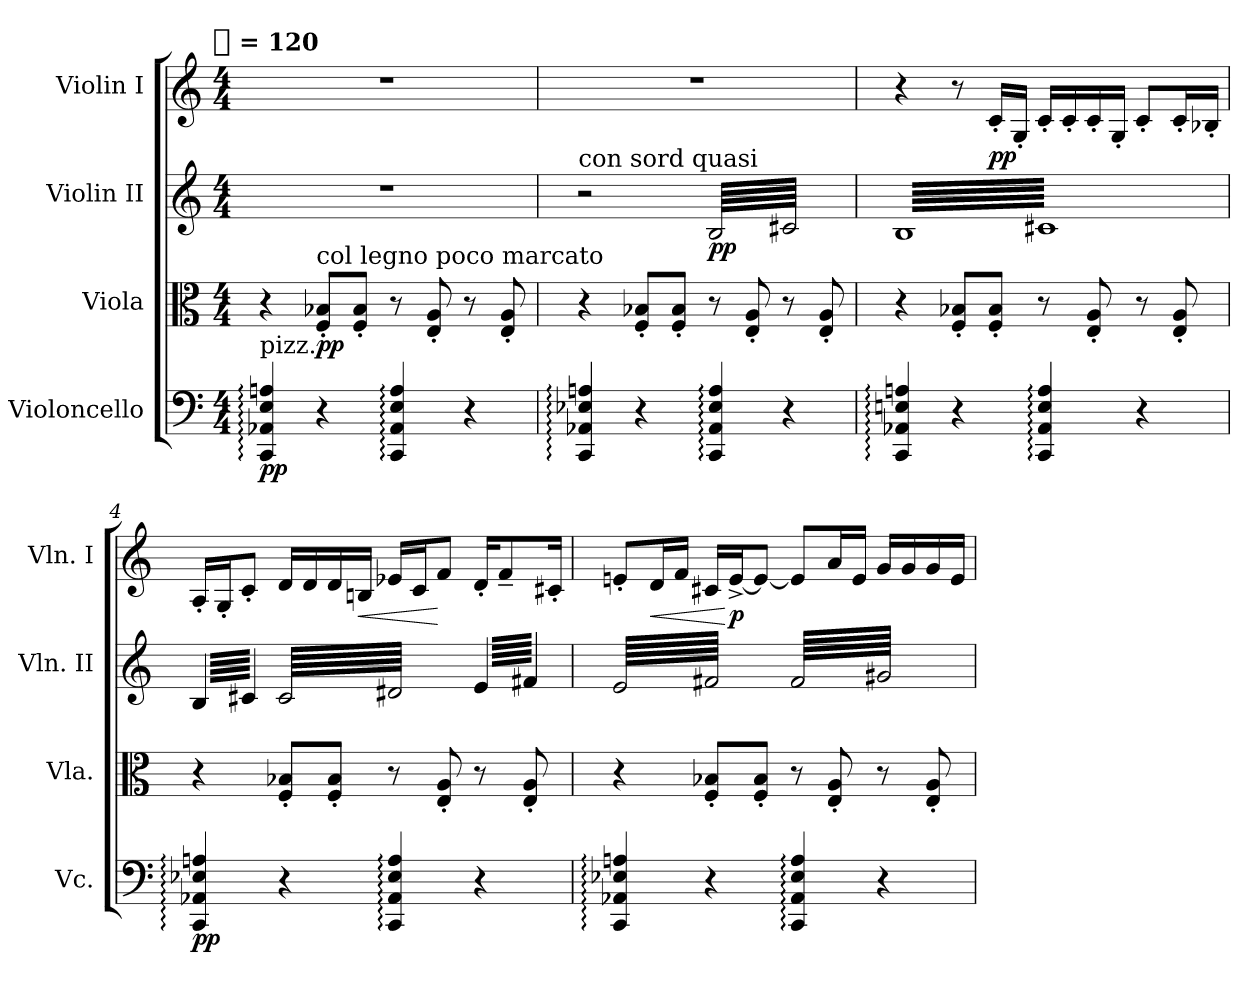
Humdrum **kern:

**kern	**dynam	**kern	**dynam	**kern	**dynam	**kern	**dynam
*part4	*part4	*part3	*part3	*part2	*part2	*part1	*part1
*staff4	*staff4	*staff3	*staff3	*staff2	*staff2	*staff1	*staff1
*I"Violoncello	*	*I"Viola	*	*I"Violin II	*	*I"Violin I	*
*I'Vc.	*	*I'Vla.	*	*I'Vln. II	*	*I'Vln. I	*
*clefF4	*	*clefC3	*	*clefG2	*	*clefG2	*
*k[]	*	*k[]	*	*k[]	*	*k[]	*
*C:	*	*C:	*	*C:	*	*C:	*
!!LO:TX:omd:t=[quarter] = 120
*M4/4	*	*M4/4	*	*M4/4	*	*M4/4	*
*MM120	*	*MM120	*	*MM120	*	*MM120	*
=1	=1	=1	=1	=1	=1	=1	=1
!LO:TX:a:t=pizz.	!	!	!	!	!	!	!
4CC: 4AA-X: 4E: 4An:	pp	4r	.	1r	.	1r	.
!	!	!LO:TX:a:t=col legno poco marcato	!	!	!	!	!
4r	.	8F' 8B-X'L	pp	.	.	.	.
.	.	8F' 8B-'J	.	.	.	.	.
4CC: 4AA-: 4E: 4A:	.	8r	.	.	.	.	.
.	.	8E' 8A'	.	.	.	.	.
4r	.	8r	.	.	.	.	.
.	.	8E' 8A'	.	.	.	.	.
=2	=2	=2	=2	=2	=2	=2	=2
!	!	!	!	!LO:TX:a:t=con sord quasi	!	!	!
4CC: 4AA-X: 4E-X: 4An:	.	4r	.	2r	.	1r	.
4r	.	8F' 8B-X'L	.	.	.	.	.
.	.	8F' 8B-'J	.	.	.	.	.
*	*	*	*	*tremolo	*	*	*
4CC: 4AA-: 4E-: 4A:	.	8r	.	64BLLLL	pp	.	.
.	.	.	.	64c#X	.	.	.
.	.	.	.	64B	.	.	.
.	.	.	.	64c#X	.	.	.
.	.	.	.	64B	.	.	.
.	.	.	.	64c#X	.	.	.
.	.	.	.	64B	.	.	.
.	.	.	.	64c#X	.	.	.
.	.	8E' 8A'	.	64B	.	.	.
.	.	.	.	64c#X	.	.	.
.	.	.	.	64B	.	.	.
.	.	.	.	64c#X	.	.	.
.	.	.	.	64B	.	.	.
.	.	.	.	64c#X	.	.	.
.	.	.	.	64B	.	.	.
.	.	.	.	64c#X	.	.	.
4r	.	8r	.	64B	.	.	.
.	.	.	.	64c#X	.	.	.
.	.	.	.	64B	.	.	.
.	.	.	.	64c#X	.	.	.
.	.	.	.	64B	.	.	.
.	.	.	.	64c#X	.	.	.
.	.	.	.	64B	.	.	.
.	.	.	.	64c#X	.	.	.
.	.	8E' 8A'	.	64B	.	.	.
.	.	.	.	64c#X	.	.	.
.	.	.	.	64B	.	.	.
.	.	.	.	64c#X	.	.	.
.	.	.	.	64B	.	.	.
.	.	.	.	64c#X	.	.	.
.	.	.	.	64B	.	.	.
.	.	.	.	64c#XJJJJ	.	.	.
=3	=3	=3	=3	=3	=3	=3	=3
4CC: 4AA-X: 4En: 4An:	.	4r	.	64BLLLL	.	4r	.
.	.	.	.	64c#X	.	.	.
.	.	.	.	64B	.	.	.
.	.	.	.	64c#X	.	.	.
.	.	.	.	64B	.	.	.
.	.	.	.	64c#X	.	.	.
.	.	.	.	64B	.	.	.
.	.	.	.	64c#X	.	.	.
.	.	.	.	64B	.	.	.
.	.	.	.	64c#X	.	.	.
.	.	.	.	64B	.	.	.
.	.	.	.	64c#X	.	.	.
.	.	.	.	64B	.	.	.
.	.	.	.	64c#X	.	.	.
.	.	.	.	64B	.	.	.
.	.	.	.	64c#X	.	.	.
4r	.	8F' 8B-X'L	.	64B	.	8r	.
.	.	.	.	64c#X	.	.	.
.	.	.	.	64B	.	.	.
.	.	.	.	64c#X	.	.	.
.	.	.	.	64B	.	.	.
.	.	.	.	64c#X	.	.	.
.	.	.	.	64B	.	.	.
.	.	.	.	64c#X	.	.	.
.	.	8F' 8B-'J	.	64B	.	16c'LL	pp
.	.	.	.	64c#X	.	.	.
.	.	.	.	64B	.	.	.
.	.	.	.	64c#X	.	.	.
.	.	.	.	64B	.	16G'JJ	.
.	.	.	.	64c#X	.	.	.
.	.	.	.	64B	.	.	.
.	.	.	.	64c#X	.	.	.
4CC: 4AA-: 4E: 4A:	.	8r	.	64B	.	16c'LL	.
.	.	.	.	64c#X	.	.	.
.	.	.	.	64B	.	.	.
.	.	.	.	64c#X	.	.	.
.	.	.	.	64B	.	16c'	.
.	.	.	.	64c#X	.	.	.
.	.	.	.	64B	.	.	.
.	.	.	.	64c#X	.	.	.
.	.	8E' 8A'	.	64B	.	16c'	.
.	.	.	.	64c#X	.	.	.
.	.	.	.	64B	.	.	.
.	.	.	.	64c#X	.	.	.
.	.	.	.	64B	.	16G'JJ	.
.	.	.	.	64c#X	.	.	.
.	.	.	.	64B	.	.	.
.	.	.	.	64c#X	.	.	.
4r	.	8r	.	64B	.	8c'L	.
.	.	.	.	64c#X	.	.	.
.	.	.	.	64B	.	.	.
.	.	.	.	64c#X	.	.	.
.	.	.	.	64B	.	.	.
.	.	.	.	64c#X	.	.	.
.	.	.	.	64B	.	.	.
.	.	.	.	64c#X	.	.	.
.	.	8E' 8A'	.	64B	.	16c'L	.
.	.	.	.	64c#X	.	.	.
.	.	.	.	64B	.	.	.
.	.	.	.	64c#X	.	.	.
.	.	.	.	64B	.	16B-X'JJ	.
.	.	.	.	64c#X	.	.	.
.	.	.	.	64B	.	.	.
.	.	.	.	64c#XJJJJ	.	.	.
=4	=4	=4	=4	=4	=4	=4	=4
4CC: 4AA-X: 4E-X: 4An:	pp	4r	.	64BLLLL	.	16A'LL	.
.	.	.	.	64c#X	.	.	.
.	.	.	.	64B	.	.	.
.	.	.	.	64c#X	.	.	.
.	.	.	.	64B	.	16G'J	.
.	.	.	.	64c#X	.	.	.
.	.	.	.	64B	.	.	.
.	.	.	.	64c#X	.	.	.
.	.	.	.	64B	.	8c'J	.
.	.	.	.	64c#X	.	.	.
.	.	.	.	64B	.	.	.
.	.	.	.	64c#X	.	.	.
.	.	.	.	64B	.	.	.
.	.	.	.	64c#X	.	.	.
.	.	.	.	64B	.	.	.
.	.	.	.	64c#XJJJJ	.	.	.
4r	.	8F' 8B-X'L	.	64c#LLLL	.	16dLL	.
.	.	.	.	64d#X	.	.	.
.	.	.	.	64c#	.	.	.
.	.	.	.	64d#X	.	.	.
.	.	.	.	64c#	.	16d	.
.	.	.	.	64d#X	.	.	.
.	.	.	.	64c#	.	.	.
.	.	.	.	64d#X	.	.	.
.	.	8F' 8B-'J	.	64c#	.	16d	.
.	.	.	.	64d#X	.	.	.
.	.	.	.	64c#	.	.	.
.	.	.	.	64d#X	.	.	.
!	!	!	!	!	!	!	!LO:HP:b
.	.	.	.	64c#	.	16BnJJ	<
.	.	.	.	64d#X	.	.	.
.	.	.	.	64c#	.	.	.
.	.	.	.	64d#X	.	.	.
4CC: 4AA-: 4E-: 4A:	.	8r	.	64c#	.	16e-XLL	.
.	.	.	.	64d#X	.	.	.
.	.	.	.	64c#	.	.	.
.	.	.	.	64d#X	.	.	.
.	.	.	.	64c#	.	16cJ	.
.	.	.	.	64d#X	.	.	.
.	.	.	.	64c#	.	.	.
.	.	.	.	64d#X	.	.	.
.	.	8E' 8A'	.	64c#	.	8fJ	[
.	.	.	.	64d#X	.	.	.
.	.	.	.	64c#	.	.	.
.	.	.	.	64d#X	.	.	.
.	.	.	.	64c#	.	.	.
.	.	.	.	64d#X	.	.	.
.	.	.	.	64c#	.	.	.
.	.	.	.	64d#XJJJJ	.	.	.
4r	.	8r	.	64eLLLL	.	16d'KL	.
.	.	.	.	64f#X	.	.	.
.	.	.	.	64e	.	.	.
.	.	.	.	64f#X	.	.	.
.	.	.	.	64e	.	8f~	.
.	.	.	.	64f#X	.	.	.
.	.	.	.	64e	.	.	.
.	.	.	.	64f#X	.	.	.
.	.	8E' 8A'	.	64e	.	.	.
.	.	.	.	64f#X	.	.	.
.	.	.	.	64e	.	.	.
.	.	.	.	64f#X	.	.	.
.	.	.	.	64e	.	16c#X'Jk	.
.	.	.	.	64f#X	.	.	.
.	.	.	.	64e	.	.	.
.	.	.	.	64f#XJJJJ	.	.	.
=5	=5	=5	=5	=5	=5	=5	=5
4CC: 4AA-X: 4E-X: 4An:	.	4r	.	64eLLLL	.	8en'L	.
.	.	.	.	64f#X	.	.	.
.	.	.	.	64e	.	.	.
.	.	.	.	64f#X	.	.	.
.	.	.	.	64e	.	.	.
.	.	.	.	64f#X	.	.	.
.	.	.	.	64e	.	.	.
.	.	.	.	64f#X	.	.	.
!	!	!	!	!	!	!	!LO:HP:b
.	.	.	.	64e	.	16dL	<
.	.	.	.	64f#X	.	.	.
.	.	.	.	64e	.	.	.
.	.	.	.	64f#X	.	.	.
.	.	.	.	64e	.	16fJJ	.
.	.	.	.	64f#X	.	.	.
.	.	.	.	64e	.	.	.
.	.	.	.	64f#X	.	.	.
4r	.	8F' 8B-X'L	.	64e	.	16c#XLL	.
.	.	.	.	64f#X	.	.	.
.	.	.	.	64e	.	.	.
.	.	.	.	64f#X	.	.	.
.	.	.	.	64e	.	[16e^J	[ p
.	.	.	.	64f#X	.	.	.
.	.	.	.	64e	.	.	.
.	.	.	.	64f#X	.	.	.
.	.	8F' 8B-'J	.	64e	.	8eJ_	.
.	.	.	.	64f#X	.	.	.
.	.	.	.	64e	.	.	.
.	.	.	.	64f#X	.	.	.
.	.	.	.	64e	.	.	.
.	.	.	.	64f#X	.	.	.
.	.	.	.	64e	.	.	.
.	.	.	.	64f#XJJJJ	.	.	.
4CC: 4AA-: 4E-: 4A:	.	8r	.	64f#LLLL	.	8eL]	.
.	.	.	.	64g#X	.	.	.
.	.	.	.	64f#	.	.	.
.	.	.	.	64g#X	.	.	.
.	.	.	.	64f#	.	.	.
.	.	.	.	64g#X	.	.	.
.	.	.	.	64f#	.	.	.
.	.	.	.	64g#X	.	.	.
.	.	8E' 8A'	.	64f#	.	16aL	.
.	.	.	.	64g#X	.	.	.
.	.	.	.	64f#	.	.	.
.	.	.	.	64g#X	.	.	.
.	.	.	.	64f#	.	16eJJ	.
.	.	.	.	64g#X	.	.	.
.	.	.	.	64f#	.	.	.
.	.	.	.	64g#X	.	.	.
4r	.	8r	.	64f#	.	16gLL	.
.	.	.	.	64g#X	.	.	.
.	.	.	.	64f#	.	.	.
.	.	.	.	64g#X	.	.	.
.	.	.	.	64f#	.	16g	.
.	.	.	.	64g#X	.	.	.
.	.	.	.	64f#	.	.	.
.	.	.	.	64g#X	.	.	.
.	.	8E' 8A'	.	64f#	.	16g	.
.	.	.	.	64g#X	.	.	.
.	.	.	.	64f#	.	.	.
.	.	.	.	64g#X	.	.	.
.	.	.	.	64f#	.	16eJJ	.
.	.	.	.	64g#X	.	.	.
.	.	.	.	64f#	.	.	.
.	.	.	.	64g#XJJJJ	.	.	.
*	*	*	*	*Xtremolo	*	*	*
.	.	.	.	.	.	.	.
.	.	.	.	.	.	.	.
.	.	.	.	.	.	.	.
.	.	.	.	.	.	.	.
.	.	.	.	.	.	.	.
.	.	.	.	.	.	.	.
.	.	.	.	.	.	.	.
.	.	.	.	.	.	.	.
.	.	.	.	.	.	.	.
.	.	.	.	.	.	.	.
.	.	.	.	.	.	.	.
.	.	.	.	.	.	.	.
.	.	.	.	.	.	.	.
.	.	.	.	.	.	.	.
.	.	.	.	.	.	.	.
.	.	.	.	.	.	.	.
=	=	=	=	=	=	=	=
*-	*-	*-	*-	*-	*-	*-	*-
